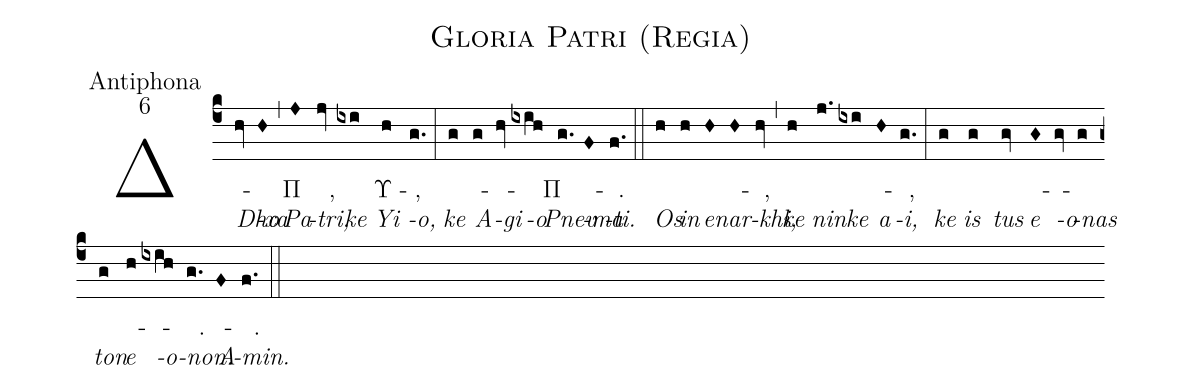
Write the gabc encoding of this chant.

name:Gloria Patri (Regia);
office-part:Antiphona;
mode:6;
%%
(c4) Δό[Dho](hv)ξα[-xa](H) (,) Πα[Pa](J)τρὶ,[-tri,](jv) καὶ[ke](ixi) Υἱ[Yi](h)ῷ,[-o,](g.) (:) καὶ[ke](g) Ἁ[A](g)γί[-gi](hv)ῳ[-o](ixih) Πνεύ[Pnev](g.)μα[-ma](F)τι.[-ti.](f.) (::)
Ὡς[Os](h) ἦν[in](h) ἐν[en](H) ἀρ[ar](H)χῇ,[-khi,](hv) (,) καὶ[ke](h) νῦν[nin](j.) καὶ[ke](ixi) ἀ[a](H)εί,[-i,](g.) (:) καὶ[ke](g) εἰς[is](g) τοὺς[tus](gv) αἰ[e](G)ῶ[-o](gv)νας[-nas](g) τῶν[ton](g) αἰ[e](h)ώ[-o](ixih)νων.[-non.](g.) Ἀ[A](F)μήν.[-min.](f.) (::)
